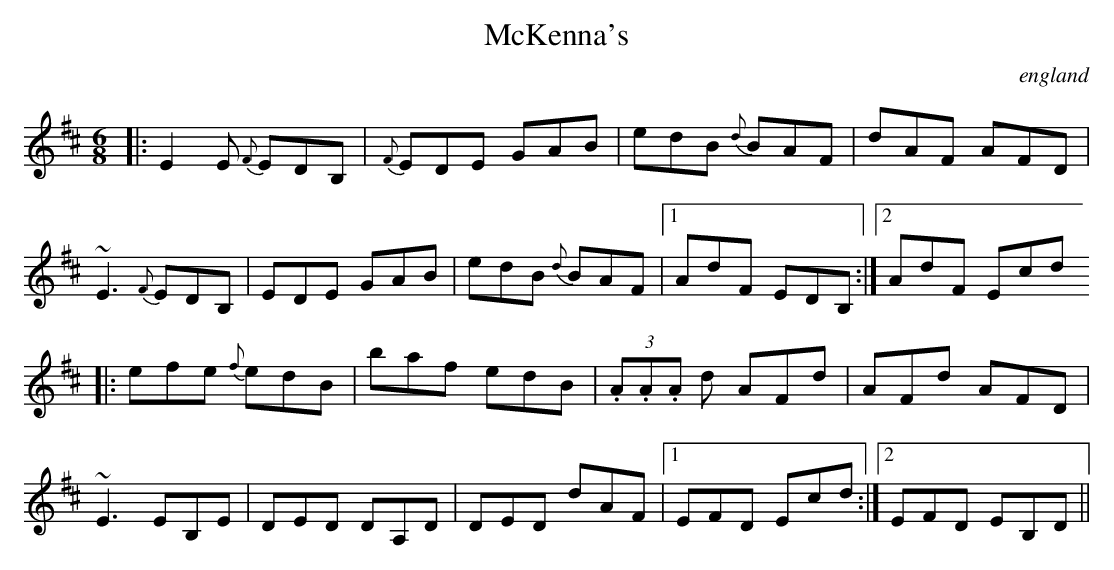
X:1
T:McKenna's
O:england
M:6/8
L:1/8
K:D
|:E2E {F}EDB,|{F}EDE GAB|edB {d}BAF|dAF AFD|
~E3 {F}EDB,|EDE GAB|edB {d}BAF|1 AdF EDB,:|2 AdF Ecd
|:efe {f}edB|baf edB|(3.A.A.A d AFd|AFd AFD|
~E3 EB,E|DED DA,D|DED dAF|1 EFD Ecd:|2 EFD EB,D||
